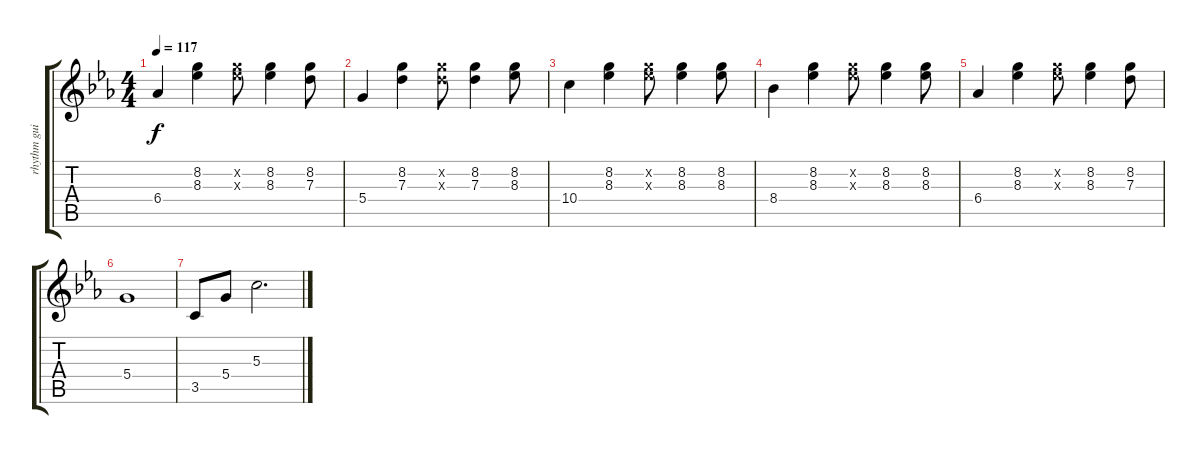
\track ("rhythm guitar" "rhythm gui") {instrument acousticguitarsteel}
\staff {score tabs}
\tuning (E4 B3 G3 D3 A2 E2) {hide}
\ts (4 4)
\tempo 117
\clef g2
\ks cminor
6.4.4{dy f} (8.2 8.3).4 (8.2{x} 8.3{x}).8 (8.2 8.3).4 (8.2 7.3).8 |
5.4.4 (8.2 7.3).4 (8.2{x} 7.3{x}).8 (8.2 7.3).4 (8.2 8.3).8 |
10.4.4 (8.2 8.3).4 (8.2{x} 8.3{x}).8 (8.2 8.3).4 (8.2 8.3).8 |
8.4.4 (8.2 8.3).4 (8.2{x} 8.3{x}).8 (8.2 8.3).4 (8.2 8.3).8 |
6.4.4 (8.2 8.3).4 (8.2{x} 8.3{x}).8 (8.2 8.3).4 (8.2 7.3).8 |
5.4.1 |
3.5.8 5.4.8 5.3.2{d}
